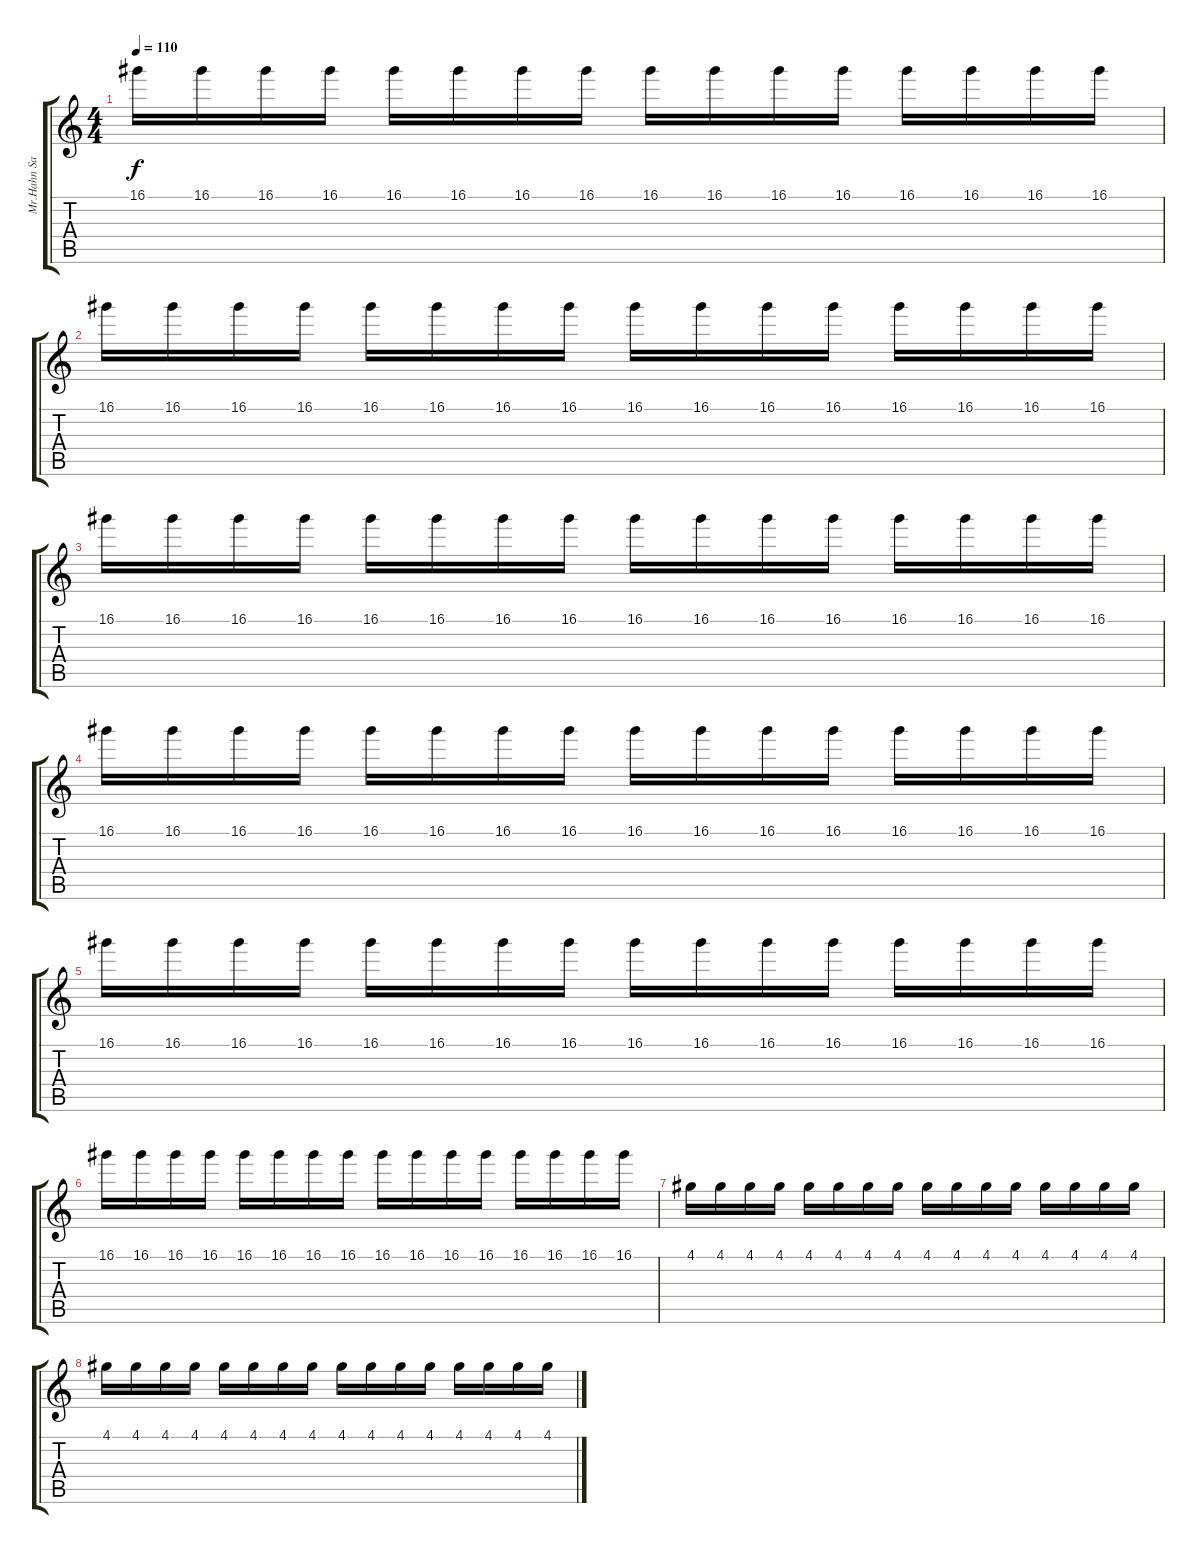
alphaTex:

\track ("Mr.Hahn Sampler2" "Mr.Hahn Sa") {instrument distortionguitar}
\staff {score tabs}
\tuning (E4 B3 G3 D3 A2 E2) {hide}
\ts (4 4)
\tempo 110
\clef g2
\ks c
16.1.16{dy f} 16.1.16 16.1.16 16.1.16 16.1.16 16.1.16 16.1.16 16.1.16 16.1.16 16.1.16 16.1.16 16.1.16 16.1.16 16.1.16 16.1.16 16.1.16 |
16.1.16 16.1.16 16.1.16 16.1.16 16.1.16 16.1.16 16.1.16 16.1.16 16.1.16 16.1.16 16.1.16 16.1.16 16.1.16 16.1.16 16.1.16 16.1.16 |
16.1.16{volume 6} 16.1.16 16.1.16 16.1.16 16.1.16 16.1.16 16.1.16 16.1.16 16.1.16 16.1.16 16.1.16 16.1.16 16.1.16 16.1.16 16.1.16 16.1.16 |
16.1.16 16.1.16 16.1.16 16.1.16 16.1.16 16.1.16 16.1.16 16.1.16 16.1.16 16.1.16 16.1.16 16.1.16 16.1.16 16.1.16 16.1.16 16.1.16 |
16.1.16 16.1.16 16.1.16 16.1.16 16.1.16 16.1.16 16.1.16 16.1.16 16.1.16 16.1.16 16.1.16 16.1.16 16.1.16 16.1.16 16.1.16 16.1.16 |
16.1.16 16.1.16 16.1.16 16.1.16 16.1.16 16.1.16 16.1.16 16.1.16 16.1.16 16.1.16 16.1.16 16.1.16 16.1.16 16.1.16 16.1.16 16.1.16 |
4.1.16{volume 5} 4.1.16 4.1.16 4.1.16 4.1.16 4.1.16 4.1.16 4.1.16 4.1.16 4.1.16 4.1.16 4.1.16 4.1.16 4.1.16 4.1.16 4.1.16 |
4.1.16{volume 5} 4.1.16 4.1.16 4.1.16 4.1.16 4.1.16 4.1.16 4.1.16 4.1.16 4.1.16 4.1.16 4.1.16 4.1.16 4.1.16 4.1.16 4.1.16
